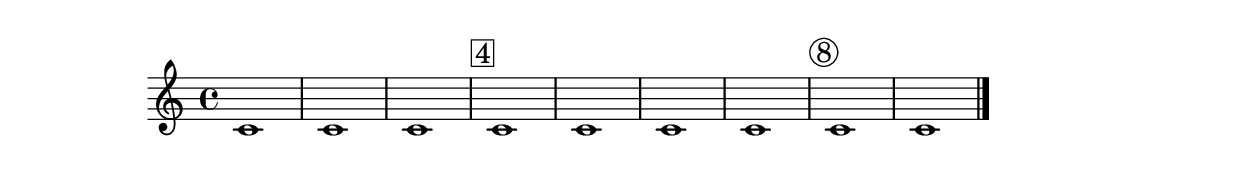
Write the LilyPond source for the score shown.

%% Do not edit this file; it is automatically
%% generated from LSR http://lsr.dsi.unimi.it
%% This file is in the public domain.
\version "2.13.16"

\header {
  lsrtags = "rhythms, tweaks-and-overrides"

%% Translation of GIT committish: 00ef2ac3dd16e21c9ffdffaa4d6d043a3f1a76e6
  texidoces = "

Los números de compás también se pueden imprimir dentro de rectángulos o de circunferencias.

"
  doctitlees = "Imprimir números de compás dentro de rectángulos o circunferencias"



%% Translation of GIT committish: d96023d8792c8af202c7cb8508010c0d3648899d
  texidocde = "
Taktnummern können auch in Boxen oder Kreisen gesetzt werden.

"
  doctitlede = "Setzen von Taktnummern in Kästen oder Kreisen"



%% Translation of GIT committish: 21c8461ea87cd670a35a40b91d3ef20de03a0409
  texidocfr = "
Les numéros de mesures peuvent être encadrés ou entourés d'un cercle.

"
  doctitlefr = "Inscrire le numéro de mesure dans un cadre ou un cercle"

  texidoc = "
Bar numbers can also be printed inside boxes or circles.

"
  doctitle = "Printing bar numbers inside boxes or circles"
} % begin verbatim

\relative c' {
  % Prevent bar numbers at the end of a line and permit them elsewhere
  \override Score.BarNumber #'break-visibility = #end-of-line-invisible
  \set Score.barNumberVisibility = #(every-nth-bar-number-visible 4)

  % Increase the size of the bar number by 2
  \override Score.BarNumber #'font-size = #2

  % Draw a box round the following bar number(s)
  \override Score.BarNumber #'stencil
    = #(make-stencil-boxer 0.1 0.25 ly:text-interface::print)
  \repeat unfold 5 { c1 }

  % Draw a circle round the following bar number(s)
  \override Score.BarNumber #'stencil
    = #(make-stencil-circler 0.1 0.25 ly:text-interface::print)
  \repeat unfold 4 { c1 } \bar "|."
}

